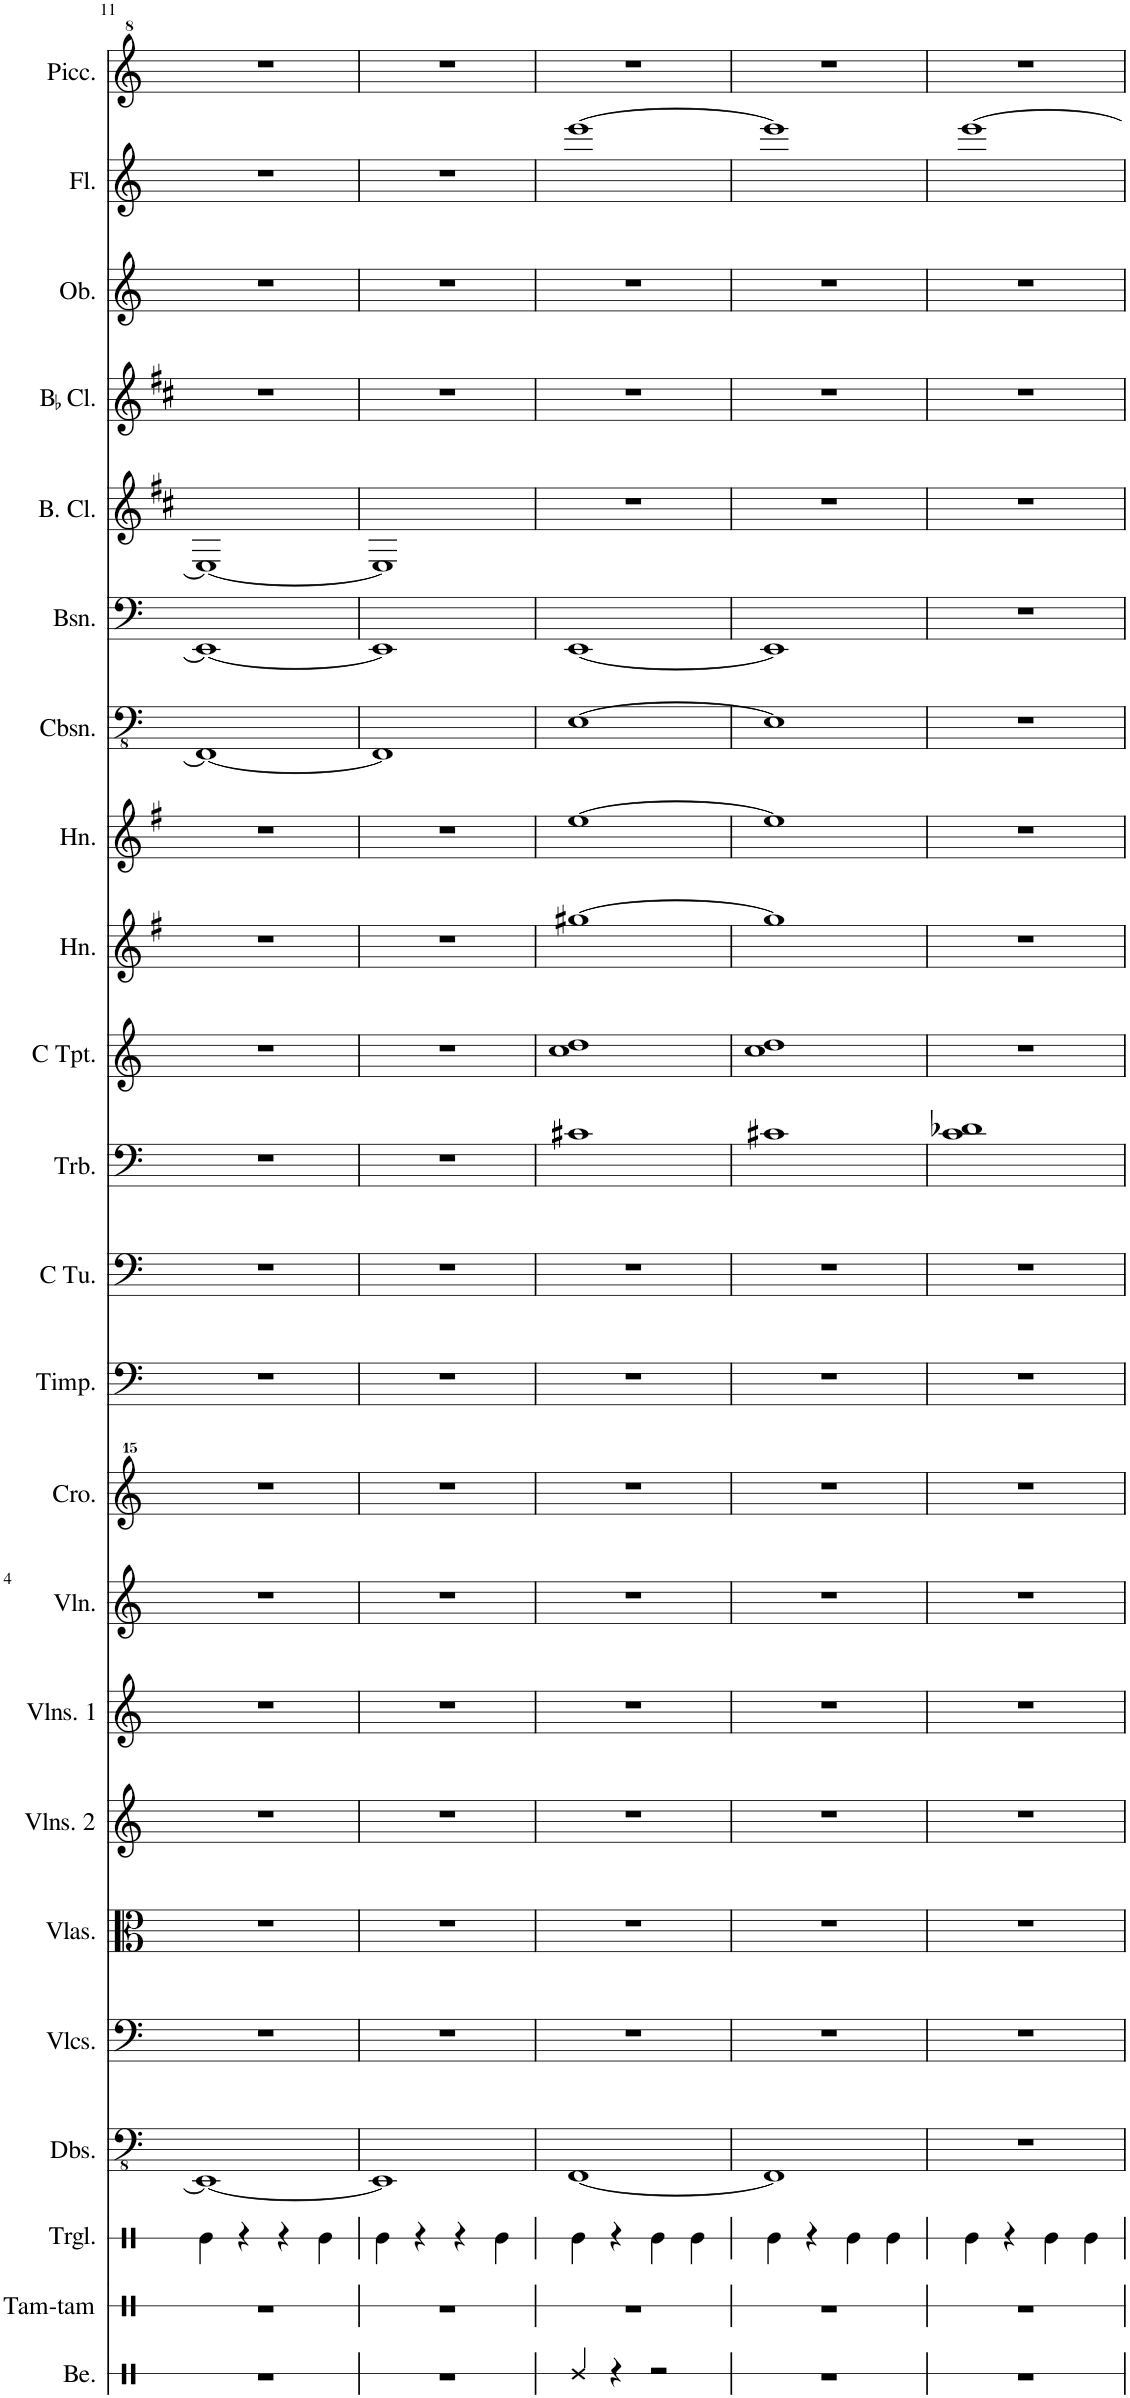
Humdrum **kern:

**kern	**kern	**kern	**kern	**kern	**kern	**kern	**kern	**kern	**kern	**kern	**kern	**kern	**kern	**kern	**kern	**kern	**kern	**kern	**kern	**kern	**kern	**kern
*part23	*part22	*part21	*part20	*part19	*part18	*part17	*part16	*part15	*part14	*part13	*part12	*part11	*part10	*part9	*part8	*part7	*part6	*part5	*part4	*part3	*part2	*part1
*staff23	*staff22	*staff21	*staff20	*staff19	*staff18	*staff17	*staff16	*staff15	*staff14	*staff13	*staff12	*staff11	*staff10	*staff9	*staff8	*staff7	*staff6	*staff5	*staff4	*staff3	*staff2	*staff1
*I"Bells	*I"Tam-tam	*I"Triangle	*I"Double Basses	*I"Violoncellos	*I"Violas	*I"Violins 2	*I"Violins 1	*I"Violin	*I"Crotales	*I"Timpani	*I"C Tuba	*I"Trombone	*I"C Trumpet	*I"Horn	*I"Horn	*I"Contrabassoon	*I"Bassoon	*I"Bass Clarinet	*I"BaccidentalFlat Clarinet	*I"Oboe	*I"Flute	*I"Piccolo
*I'Be.	*I'Tam-tam	*I'Trgl.	*I'Dbs.	*I'Vlcs.	*I'Vlas.	*I'Vlns. 2	*I'Vlns. 1	*I'Vln.	*I'Cro.	*I'Timp.	*I'C Tu.	*I'Trb.	*I'C Tpt.	*I'Hn.	*I'Hn.	*I'Cbsn.	*I'Bsn.	*I'B. Cl.	*I'BaccidentalFlat Cl.	*I'Ob.	*I'Fl.	*I'Picc.
!!LO:PB:g=z
*clefX	*clefX	*clefX	*clefFv4	*clefF4	*clefC3	*clefG2	*clefG2	*clefG2	*clefG^^2	*clefF4	*clefF4	*clefF4	*clefG2	*clefG2	*clefG2	*clefFv4	*clefF4	*clefG2	*clefG2	*clefG2	*clefG2	*clefG^2
*	*	*	*	*	*	*	*	*	*	*	*	*	*	*Trd4c7	*Trd4c7	*Trd7c12	*	*Trd8c14	*Trd1c2	*	*	*Trd-7c-12
*k[]	*k[]	*k[]	*k[]	*k[]	*k[]	*k[]	*k[]	*k[]	*k[]	*k[]	*k[]	*k[]	*k[]	*k[f#]	*k[f#]	*k[]	*k[]	*k[f#c#]	*k[f#c#]	*k[]	*k[]	*k[]
*M4/4	*M4/4	*M4/4	*M4/4	*M4/4	*M4/4	*M4/4	*M4/4	*M4/4	*M4/4	*M4/4	*M4/4	*M4/4	*M4/4	*M4/4	*M4/4	*M4/4	*M4/4	*M4/4	*M4/4	*M4/4	*M4/4	*M4/4
=11	=11	=11	=11	=11	=11	=11	=11	=11	=11	=11	=11	=11	=11	=11	=11	=11	=11	=11	=11	=11	=11	=11
1r	1r	4Re\	1EEE_	1r	1r	1r	1r	1r	1r	1r	1r	1r	1r	1r	1r	1FFF_	1EE-_	1E_	1r	1r	1r	1r
.	.	4r	.	.	.	.	.	.	.	.	.	.	.	.	.	.	.	.	.	.	.	.
.	.	4r	.	.	.	.	.	.	.	.	.	.	.	.	.	.	.	.	.	.	.	.
.	.	4Re\	.	.	.	.	.	.	.	.	.	.	.	.	.	.	.	.	.	.	.	.
=12	=12	=12	=12	=12	=12	=12	=12	=12	=12	=12	=12	=12	=12	=12	=12	=12	=12	=12	=12	=12	=12	=12
1r	1r	4Re\	1EEE]	1r	1r	1r	1r	1r	1r	1r	1r	1r	1r	1r	1r	1FFF]	1EE-]	1E]	1r	1r	1r	1r
.	.	4r	.	.	.	.	.	.	.	.	.	.	.	.	.	.	.	.	.	.	.	.
.	.	4r	.	.	.	.	.	.	.	.	.	.	.	.	.	.	.	.	.	.	.	.
.	.	4Re\	.	.	.	.	.	.	.	.	.	.	.	.	.	.	.	.	.	.	.	.
=13	=13	=13	=13	=13	=13	=13	=13	=13	=13	=13	=13	=13	=13	=13	=13	=13	=13	=13	=13	=13	=13	=13
4Re/	1r	4Re\	[1FFF	1r	1r	1r	1r	1r	1r	1r	1r	1c#X	1cc 1dd	[1gg#X	[1ee	[1EE	[1EE	1r	1r	1r	[1eee	1r
4r	.	4r	.	.	.	.	.	.	.	.	.	.	.	.	.	.	.	.	.	.	.	.
2r	.	4Re\	.	.	.	.	.	.	.	.	.	.	.	.	.	.	.	.	.	.	.	.
.	.	4Re\	.	.	.	.	.	.	.	.	.	.	.	.	.	.	.	.	.	.	.	.
=14	=14	=14	=14	=14	=14	=14	=14	=14	=14	=14	=14	=14	=14	=14	=14	=14	=14	=14	=14	=14	=14	=14
1r	1r	4Re\	1FFF]	1r	1r	1r	1r	1r	1r	1r	1r	1c#X	1cc 1dd	1gg#]	1ee]	1EE]	1EE]	1r	1r	1r	1eee]	1r
.	.	4r	.	.	.	.	.	.	.	.	.	.	.	.	.	.	.	.	.	.	.	.
.	.	4Re\	.	.	.	.	.	.	.	.	.	.	.	.	.	.	.	.	.	.	.	.
.	.	4Re\	.	.	.	.	.	.	.	.	.	.	.	.	.	.	.	.	.	.	.	.
=15	=15	=15	=15	=15	=15	=15	=15	=15	=15	=15	=15	=15	=15	=15	=15	=15	=15	=15	=15	=15	=15	=15
1r	1r	4Re\	1r	1r	1r	1r	1r	1r	1r	1r	1r	1c 1d-X	1r	1r	1r	1r	1r	1r	1r	1r	[1eee	1r
.	.	4r	.	.	.	.	.	.	.	.	.	.	.	.	.	.	.	.	.	.	.	.
.	.	4Re\	.	.	.	.	.	.	.	.	.	.	.	.	.	.	.	.	.	.	.	.
.	.	4Re\	.	.	.	.	.	.	.	.	.	.	.	.	.	.	.	.	.	.	.	.
=	=	=	=	=	=	=	=	=	=	=	=	=	=	=	=	=	=	=	=	=	=	=
*-	*-	*-	*-	*-	*-	*-	*-	*-	*-	*-	*-	*-	*-	*-	*-	*-	*-	*-	*-	*-	*-	*-
